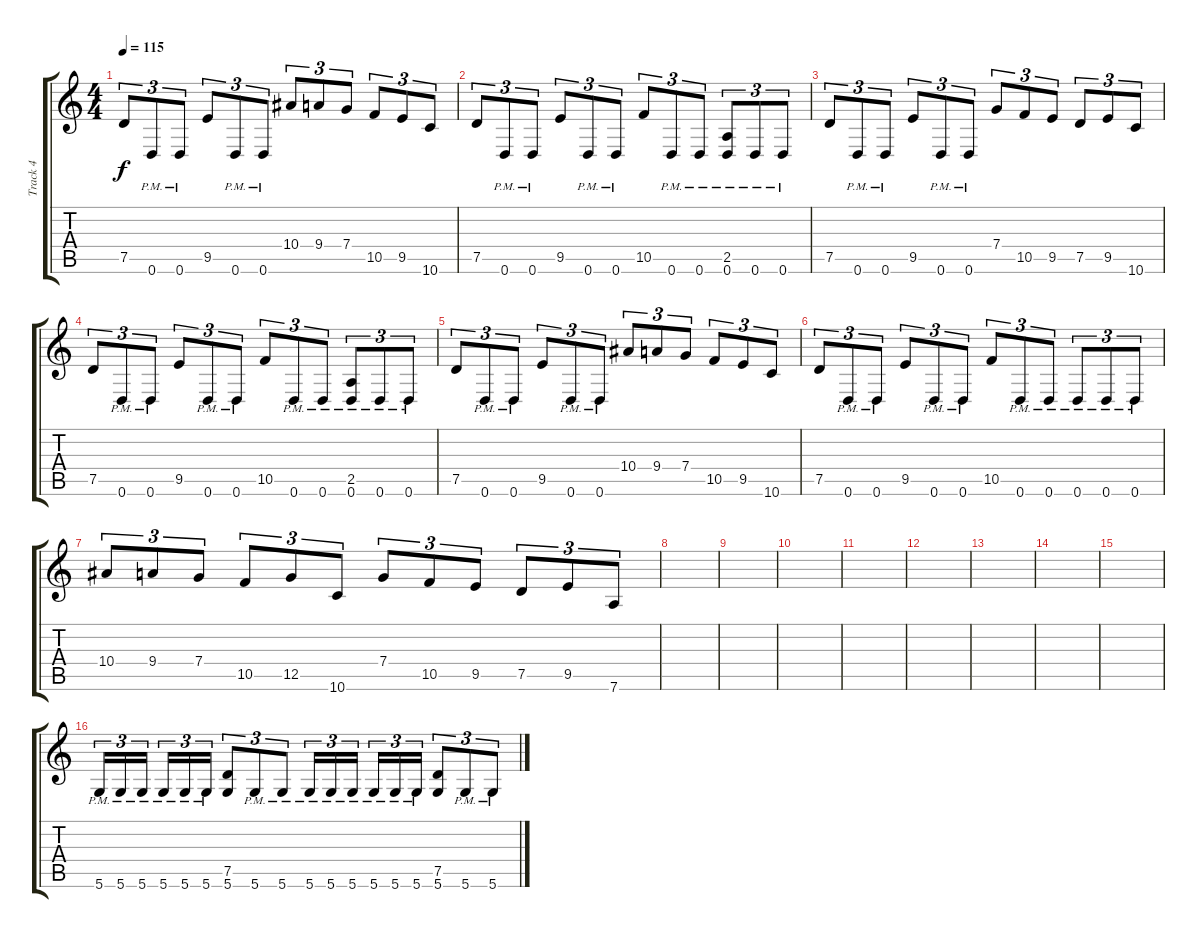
\track ("Track 4" "Track 4") {instrument distortionguitar}
\staff {score tabs}
\tuning (D4 A3 F3 C3 G2 D2) {hide}
\ts (4 4)
\tempo 115
\clef g2
\ks c
7.5.8{tu (3 2) dy f} 0.6{pm}.8{tu (3 2)} 0.6{pm}.8{tu (3 2)} 9.5.8{tu (3 2)} 0.6{pm}.8{tu (3 2)} 0.6{pm}.8{tu (3 2)} 10.4.8{tu (3 2)} 9.4.8{tu (3 2)} 7.4.8{tu (3 2)} 10.5.8{tu (3 2)} 9.5.8{tu (3 2)} 10.6.8{tu (3 2)} |
7.5.8{tu (3 2)} 0.6{pm}.8{tu (3 2)} 0.6{pm}.8{tu (3 2)} 9.5.8{tu (3 2)} 0.6{pm}.8{tu (3 2)} 0.6{pm}.8{tu (3 2)} 10.5.8{tu (3 2)} 0.6{pm}.8{tu (3 2)} 0.6{pm}.8{tu (3 2)} (2.5{pm} 0.6{pm}).8{tu (3 2)} 0.6{pm}.8{tu (3 2)} 0.6{pm}.8{tu (3 2)} |
7.5.8{tu (3 2)} 0.6{pm}.8{tu (3 2)} 0.6{pm}.8{tu (3 2)} 9.5.8{tu (3 2)} 0.6{pm}.8{tu (3 2)} 0.6{pm}.8{tu (3 2)} 7.4.8{tu (3 2)} 10.5.8{tu (3 2)} 9.5.8{tu (3 2)} 7.5.8{tu (3 2)} 9.5.8{tu (3 2)} 10.6.8{tu (3 2)} |
7.5.8{tu (3 2)} 0.6{pm}.8{tu (3 2)} 0.6{pm}.8{tu (3 2)} 9.5.8{tu (3 2)} 0.6{pm}.8{tu (3 2)} 0.6{pm}.8{tu (3 2)} 10.5.8{tu (3 2)} 0.6{pm}.8{tu (3 2)} 0.6{pm}.8{tu (3 2)} (2.5{pm} 0.6{pm}).8{tu (3 2)} 0.6{pm}.8{tu (3 2)} 0.6{pm}.8{tu (3 2)} |
7.5.8{tu (3 2)} 0.6{pm}.8{tu (3 2)} 0.6{pm}.8{tu (3 2)} 9.5.8{tu (3 2)} 0.6{pm}.8{tu (3 2)} 0.6{pm}.8{tu (3 2)} 10.4.8{tu (3 2)} 9.4.8{tu (3 2)} 7.4.8{tu (3 2)} 10.5.8{tu (3 2)} 9.5.8{tu (3 2)} 10.6.8{tu (3 2)} |
7.5.8{tu (3 2)} 0.6{pm}.8{tu (3 2)} 0.6{pm}.8{tu (3 2)} 9.5.8{tu (3 2)} 0.6{pm}.8{tu (3 2)} 0.6{pm}.8{tu (3 2)} 10.5.8{tu (3 2)} 0.6{pm}.8{tu (3 2)} 0.6{pm}.8{tu (3 2)} 0.6{pm}.8{tu (3 2)} 0.6{pm}.8{tu (3 2)} 0.6{pm}.8{tu (3 2)} |
10.4.8{tu (3 2)} 9.4.8{tu (3 2)} 7.4.8{tu (3 2)} 10.5.8{tu (3 2)} 12.5.8{tu (3 2)} 10.6.8{tu (3 2)} 7.4.8{tu (3 2)} 10.5.8{tu (3 2)} 9.5.8{tu (3 2)} 7.5.8{tu (3 2)} 9.5.8{tu (3 2)} 7.6.8{tu (3 2)} |
|
|
|
|
|
|
|
|
5.6{pm}.16{tu (3 2)} 5.6{pm}.16{tu (3 2)} 5.6{pm}.16{tu (3 2) beam splitsecondary} 5.6{pm}.16{tu (3 2)} 5.6{pm}.16{tu (3 2)} 5.6{pm}.16{tu (3 2)} (7.5 5.6).8{tu (3 2)} 5.6{pm}.8{tu (3 2)} 5.6{pm}.8{tu (3 2)} 5.6{pm}.16{tu (3 2)} 5.6{pm}.16{tu (3 2)} 5.6{pm}.16{tu (3 2) beam splitsecondary} 5.6{pm}.16{tu (3 2)} 5.6{pm}.16{tu (3 2)} 5.6{pm}.16{tu (3 2)} (7.5 5.6).8{tu (3 2)} 5.6{pm}.8{tu (3 2)} 5.6{pm}.8{tu (3 2)}
